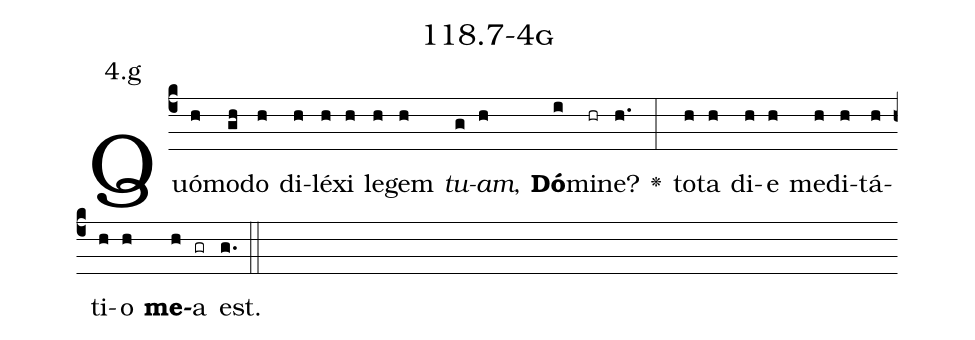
name: 118.7-4g;
annotation: 4.g;
%%
(c4)Quó(h)mo(gh)do(h) di(h)lé(h)xi(h) le(h)gem(h) <i>tu</i>(g)<i>am</i>,(h) <b>Dó</b>(i)mi(hr)ne?(h.) <v>\greheightstar</v>(:) to(h)ta(h) di(h)e(h) me(h)di(h)tá(h)ti(h)o(h) <b>me</b>(h)a(gr) est.(g.) (::)


%E(h) u(h) o(h) u(h) a(h) e.(g.) (::)
